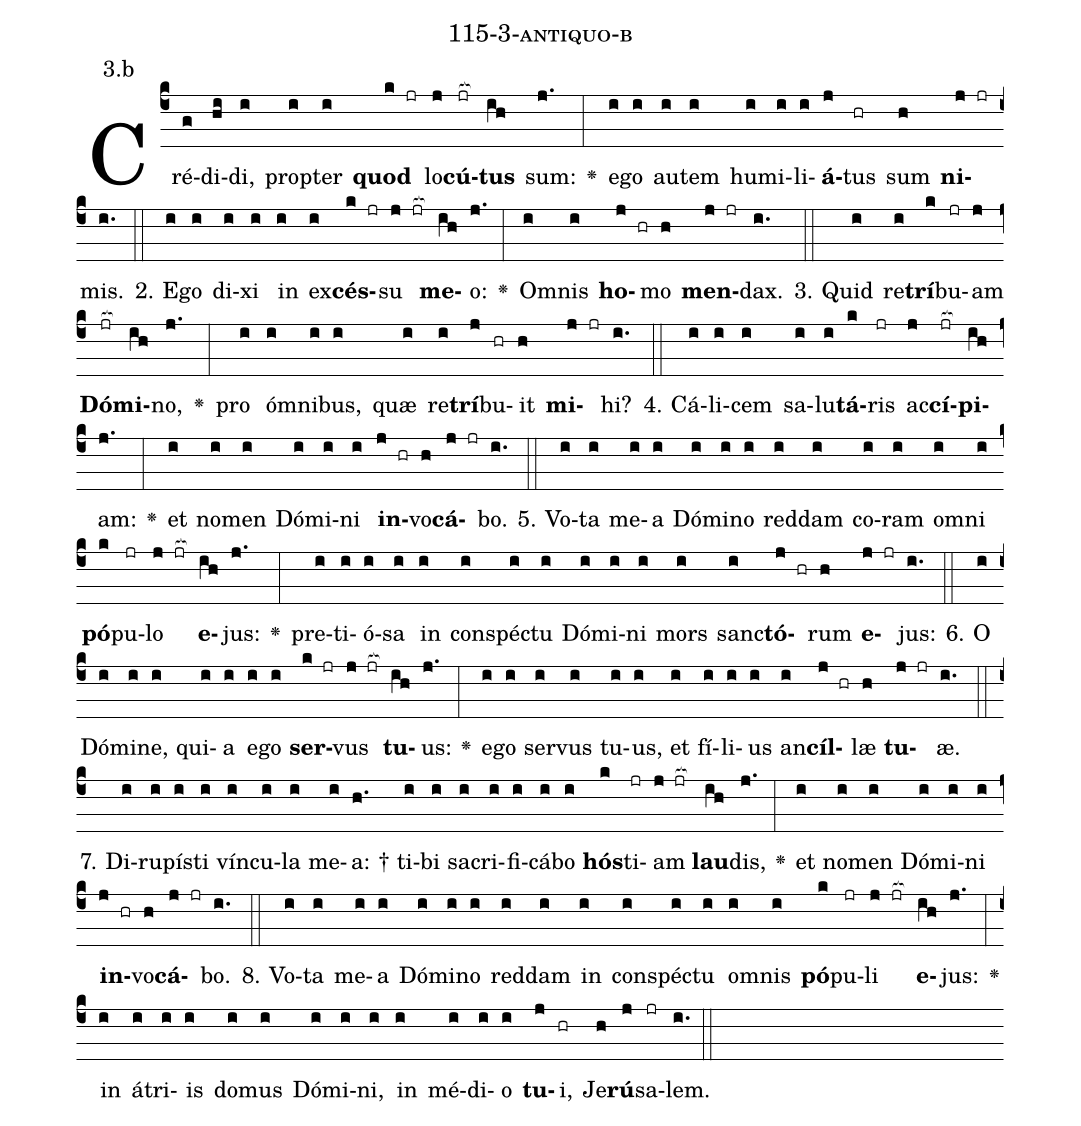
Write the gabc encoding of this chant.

name: 115-3-antiquo-b;
annotation: 3.b;
%%
(c4)Cré(g)di(hi)di,(i) prop(i)ter(i) <b>quod</b>(k jr) lo(j)<b>cú</b>(jr[ocb:1{])<b>tus</b>(ih[ocb:0}]) sum:(j.) <v>\greheightstar</v>(:) e(i)go(i) au(i)tem(i) hu(i)mi(i)li(i)<b>á</b>(j)tus(hr) sum(h) <b>ni</b>(j jr)mis.(i.) (::)
2. E(i)go(i) di(i)xi(i) in(i) ex(i)<b>cés</b>(k jr)su(j jr[ocb:1{]) <b>me</b>(ih[ocb:0}])o:(j.) <v>\greheightstar</v>(:) Om(i)nis(i) <b>ho</b>(j hr)mo(h) <b>men</b>(j jr)dax.(i.) (::)
3. Quid(i) re(i)<b>trí</b>(k)bu(jr)am(j) <b>Dó</b>(jr[ocb:1{])<b>mi</b>(ih[ocb:0}])no,(j.) <v>\greheightstar</v>(:) pro(i) óm(i)ni(i)bus,(i) quæ(i) re(i)<b>trí</b>(j)bu(hr)it(h) <b>mi</b>(j jr)hi?(i.) (::)
4. Cá(i)li(i)cem(i) sa(i)lu(i)<b>tá</b>(k)ris(jr) ac(j)<b>cí</b>(jr[ocb:1{])<b>pi</b>(ih[ocb:0}])am:(j.) <v>\greheightstar</v>(:) et(i) no(i)men(i) Dó(i)mi(i)ni(i) <b>in</b>(j hr)vo(h)<b>cá</b>(j jr)bo.(i.) (::)
5. Vo(i)ta(i) me(i)a(i) Dó(i)mi(i)no(i) red(i)dam(i) co(i)ram(i) om(i)ni(i) <b>pó</b>(k)pu(jr)lo(j jr[ocb:1{]) <b>e</b>(ih[ocb:0}])jus:(j.) <v>\greheightstar</v>(:) pre(i)ti(i)ó(i)sa(i) in(i) con(i)spéc(i)tu(i) Dó(i)mi(i)ni(i) mors(i) sanc(i)<b>tó</b>(j hr)rum(h) <b>e</b>(j jr)jus:(i.) (::)
6. O(i) Dó(i)mi(i)ne,(i) qui(i)a(i) e(i)go(i) <b>ser</b>(k jr)vus(j jr[ocb:1{]) <b>tu</b>(ih[ocb:0}])us:(j.) <v>\greheightstar</v>(:) e(i)go(i) ser(i)vus(i) tu(i)us,(i) et(i) fí(i)li(i)us(i) an(i)<b>cíl</b>(j hr)læ(h) <b>tu</b>(j jr)æ.(i.) (::)
7. Di(i)ru(i)pís(i)ti(i) vín(i)cu(i)la(i) me(i)a: †(h.) ti(i)bi(i) sa(i)cri(i)fi(i)cá(i)bo(i) <b>hós</b>(k)ti(jr)am(j jr[ocb:1{]) <b>lau</b>(ih[ocb:0}])dis,(j.) <v>\greheightstar</v>(:) et(i) no(i)men(i) Dó(i)mi(i)ni(i) <b>in</b>(j hr)vo(h)<b>cá</b>(j jr)bo.(i.) (::)
8. Vo(i)ta(i) me(i)a(i) Dó(i)mi(i)no(i) red(i)dam(i) in(i) con(i)spéc(i)tu(i) om(i)nis(i) <b>pó</b>(k)pu(jr)li(j jr[ocb:1{]) <b>e</b>(ih[ocb:0}])jus:(j.) <v>\greheightstar</v>(:) in(i) á(i)tri(i)is(i) do(i)mus(i) Dó(i)mi(i)ni,(i) in(i) mé(i)di(i)o(i) <b>tu</b>(j)i,(hr) Je(h)<b>rú</b>(j)sa(jr)lem.(i.) (::)
